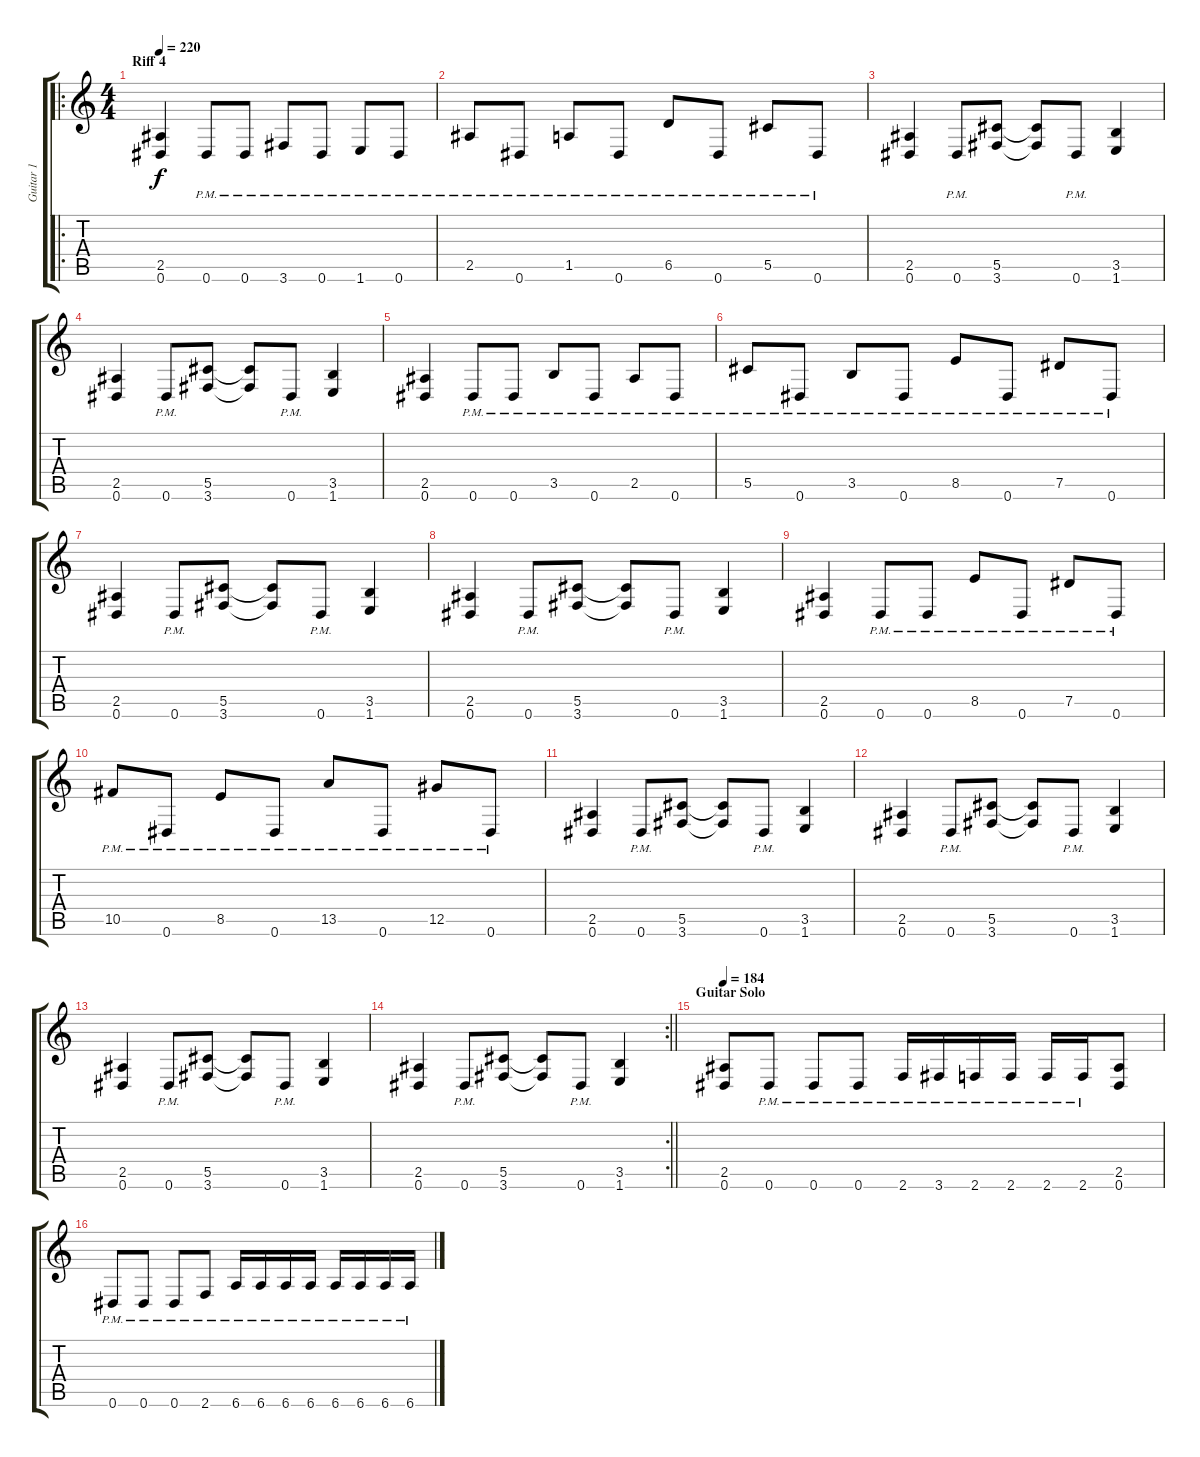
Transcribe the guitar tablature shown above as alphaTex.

\track ("Guitar 1" "Guitar 1") {instrument distortionguitar}
\staff {score tabs}
\tuning (Eb4 Bb3 Gb3 Db3 Ab2 Eb2) {hide}
\ro
\ts (4 4)
\section ("" "Riff 4")
\tempo 220
\clef g2
\ks c
(2.5 0.6).4{dy f} 0.6{pm}.8 0.6{pm}.8 3.6{pm}.8 0.6{pm}.8 1.6{pm}.8 0.6{pm}.8 |
2.5{pm}.8 0.6{pm}.8 1.5{pm}.8 0.6{pm}.8 6.5{pm}.8 0.6{pm}.8 5.5{pm}.8 0.6{pm}.8 |
(2.5 0.6).4 0.6{pm}.8 (5.5 3.6).8 (5.5{t} 3.6{t}).8 0.6{pm}.8 (3.5 1.6).4 |
(2.5 0.6).4 0.6{pm}.8 (5.5 3.6).8 (5.5{t} 3.6{t}).8 0.6{pm}.8 (3.5 1.6).4 |
(2.5 0.6).4 0.6{pm}.8 0.6{pm}.8 3.5{pm}.8 0.6{pm}.8 2.5{pm}.8 0.6{pm}.8 |
5.5{pm}.8 0.6{pm}.8 3.5{pm}.8 0.6{pm}.8 8.5{pm}.8 0.6{pm}.8 7.5{pm}.8 0.6{pm}.8 |
(2.5 0.6).4 0.6{pm}.8 (5.5 3.6).8 (5.5{t} 3.6{t}).8 0.6{pm}.8 (3.5 1.6).4 |
(2.5 0.6).4 0.6{pm}.8 (5.5 3.6).8 (5.5{t} 3.6{t}).8 0.6{pm}.8 (3.5 1.6).4 |
(2.5 0.6).4 0.6{pm}.8 0.6{pm}.8 8.5{pm}.8 0.6{pm}.8 7.5{pm}.8 0.6{pm}.8 |
10.5{pm}.8 0.6{pm}.8 8.5{pm}.8 0.6{pm}.8 13.5{pm}.8 0.6{pm}.8 12.5{pm}.8 0.6{pm}.8 |
(2.5 0.6).4 0.6{pm}.8 (5.5 3.6).8 (5.5{t} 3.6{t}).8 0.6{pm}.8 (3.5 1.6).4 |
(2.5 0.6).4 0.6{pm}.8 (5.5 3.6).8 (5.5{t} 3.6{t}).8 0.6{pm}.8 (3.5 1.6).4 |
(2.5 0.6).4 0.6{pm}.8 (5.5 3.6).8 (5.5{t} 3.6{t}).8 0.6{pm}.8 (3.5 1.6).4 |
\rc 2
\barLineRight lightlight
(2.5 0.6).4 0.6{pm}.8 (5.5 3.6).8 (5.5{t} 3.6{t}).8 0.6{pm}.8 (3.5 1.6).4 |
\section ("" "Guitar Solo")
\tempo 184
(2.5 0.6).8 0.6{pm}.8 0.6{pm}.8 0.6{pm}.8 2.6{pm}.16 3.6{pm}.16 2.6{pm}.16 2.6{pm}.16 2.6{pm}.16 2.6{pm}.16 (2.5 0.6).8 |
0.6{pm}.8 0.6{pm}.8 0.6{pm}.8 2.6{pm}.8 6.6{pm}.16 6.6{pm}.16 6.6{pm}.16 6.6{pm}.16 6.6{pm}.16 6.6{pm}.16 6.6{pm}.16 6.6{pm}.16
